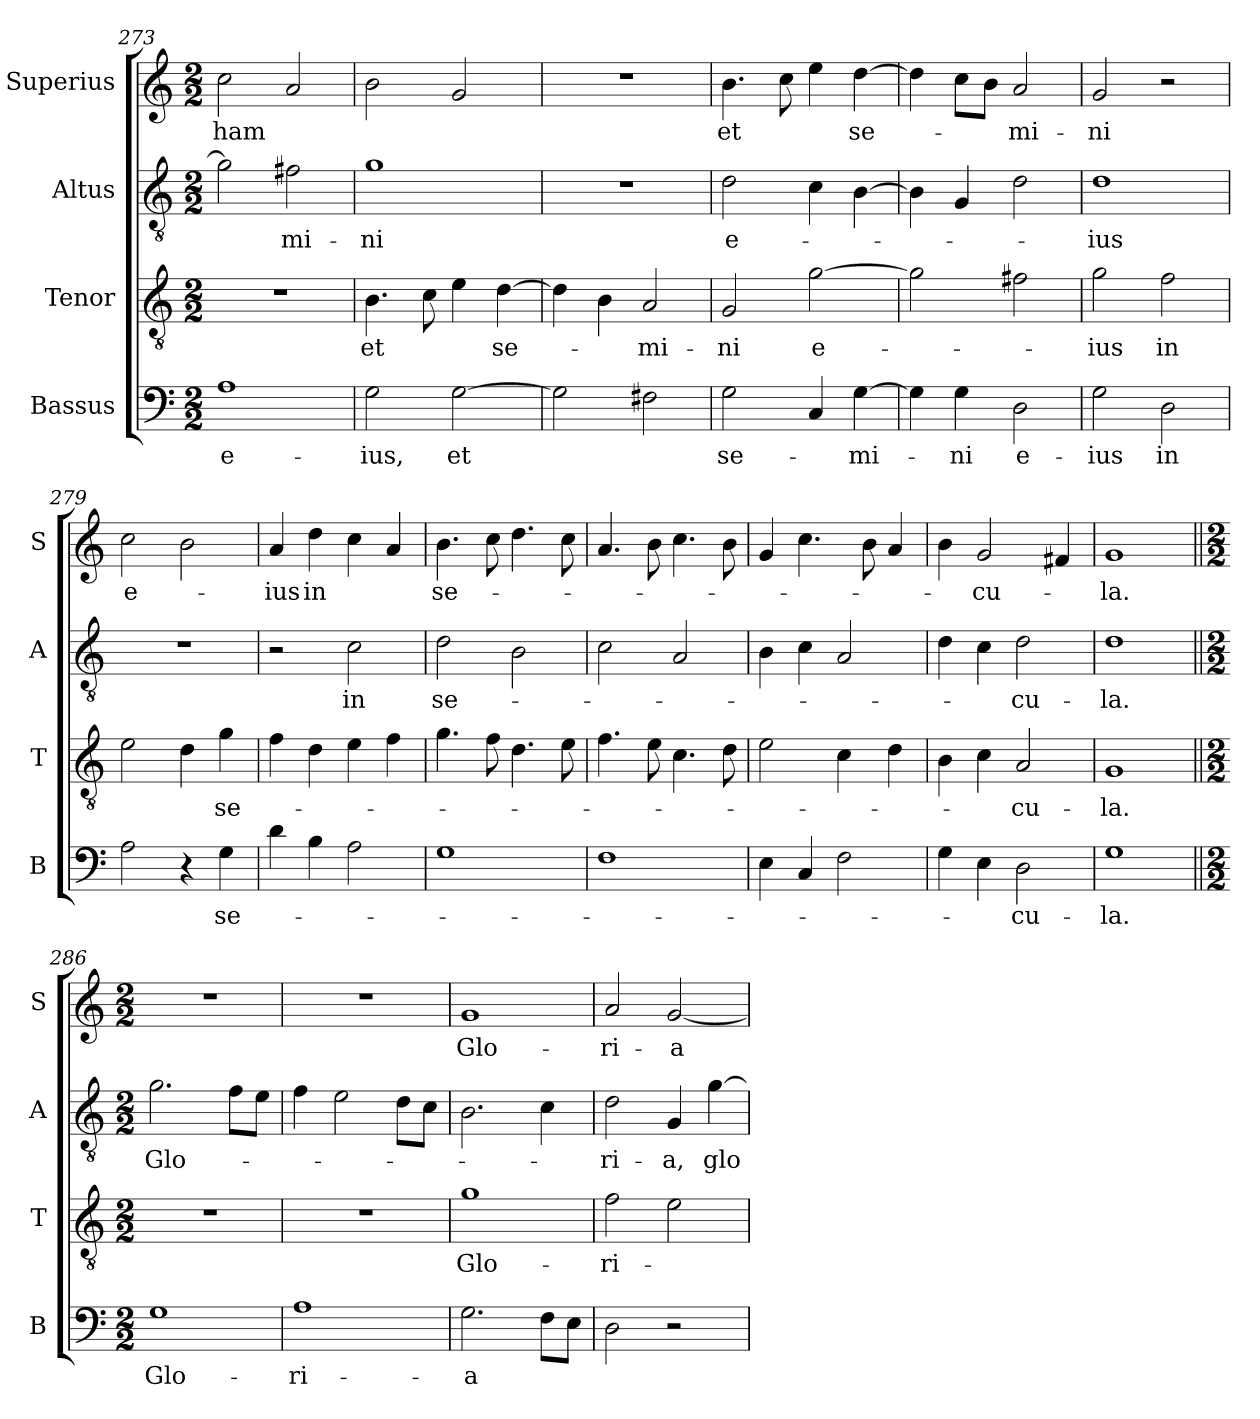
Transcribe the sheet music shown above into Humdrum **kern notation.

**kern	**text	**kern	**text	**kern	**text	**kern	**text
*part4	*part4	*part3	*part3	*part2	*part2	*part1	*part1
*staff4	*staff4	*staff3	*staff3	*staff2	*staff2	*staff1	*staff1
*I"Bassus	*	*I"Tenor	*	*I"Altus	*	*I"Superius	*
*I'B	*	*I'T	*	*I'A	*	*I'S	*
*clefF4	*	*clefGv2	*	*clefGv2	*	*clefG2	*
*k[]	*	*k[]	*	*k[]	*	*k[]	*
*M2/2	*	*M2/2	*	*M2/2	*	*M2/2	*
=273	=273	=273	=273	=273	=273	=273	=273
1A	e-	1r	.	2g]	.	2cc	-ham
.	.	.	.	2f#X	-mi-	2a	.
=274	=274	=274	=274	=274	=274	=274	=274
2G	-ius,	4.B	et	1g	-ni	2b	.
.	.	8c	.	.	.	.	.
!	!LO:LY:i	!	!	!	!	!	!
[2G	et	4e	.	.	.	2g	.
.	.	[4d	se-	.	.	.	.
=275	=275	=275	=275	=275	=275	=275	=275
2G]	.	4d]	.	1r	.	1r	.
.	.	4B	.	.	.	.	.
2F#X	.	2A	-mi-	.	.	.	.
=276	=276	=276	=276	=276	=276	=276	=276
!	!LO:LY:i	!	!	!	!	!	!
2G	se-	2G	-ni	2d	e-	4.b	et
.	.	.	.	.	.	8cc	.
4C	.	[2g	e-	4c	.	4ee	.
!	!LO:LY:i	!	!	!	!	!	!
[4G	-mi-	.	.	[4B	.	[4dd	se-
=277	=277	=277	=277	=277	=277	=277	=277
4G]	.	2g]	.	4B]	.	4dd]	.
!	!LO:LY:i	!	!	!	!	!	!
4G	-ni	.	.	4G	.	8ccL	.
.	.	.	.	.	.	8bJ	.
!	!LO:LY:i	!	!	!	!	!	!
2D	e-	2f#X	.	2d	.	2a	-mi-
=278	=278	=278	=278	=278	=278	=278	=278
!	!LO:LY:i	!	!	!	!	!	!
2G	-ius	2g	-ius	1d	-ius	2g	-ni
2D	in	2f	in	.	.	2r	.
=279	=279	=279	=279	=279	=279	=279	=279
2A	.	2e	.	1r	.	2cc	e-
4r	.	4d	.	.	.	2b	.
4G	se-	4g	se-	.	.	.	.
=280	=280	=280	=280	=280	=280	=280	=280
4d	.	4f	.	2r	.	4a	-ius
4B	.	4d	.	.	.	4dd	in
2A	.	4e	.	2c	in	4cc	.
.	.	4f	.	.	.	4a	.
=281	=281	=281	=281	=281	=281	=281	=281
1G	.	4.g	.	2d	se-	4.b	se-
.	.	8f	.	.	.	8cc	.
.	.	4.d	.	2B	.	4.dd	.
.	.	8e	.	.	.	8cc	.
=282	=282	=282	=282	=282	=282	=282	=282
1F	.	4.f	.	2c	.	4.a	.
.	.	8e	.	.	.	8b	.
.	.	4.c	.	2A	.	4.cc	.
.	.	8d	.	.	.	8b	.
=283	=283	=283	=283	=283	=283	=283	=283
4E	.	2e	.	4B	.	4g	.
4C	.	.	.	4c	.	4.cc	.
2F	.	4c	.	2A	.	.	.
.	.	.	.	.	.	8b	.
.	.	4d	.	.	.	4a	.
=284	=284	=284	=284	=284	=284	=284	=284
4G	.	4B	.	4d	.	4b	.
4E	.	4c	.	4c	.	2g	-cu-
2D	-cu-	2A	-cu-	2d	-cu-	.	.
.	.	.	.	.	.	4f#X	.
=285	=285	=285	=285	=285	=285	=285	=285
1G	-la.	1G	-la.	1d	-la.	1g	-la.
=286||	=286||	=286||	=286||	=286||	=286||	=286||	=286||
*M2/2	*	*M2/2	*	*M2/2	*	*M2/2	*
1G	Glo-	1r	.	2.g	Glo-	1r	.
.	.	.	.	8fL	.	.	.
.	.	.	.	8eJ	.	.	.
=287	=287	=287	=287	=287	=287	=287	=287
1A	-ri-	1r	.	4f	.	1r	.
.	.	.	.	2e	.	.	.
.	.	.	.	8dL	.	.	.
.	.	.	.	8cJ	.	.	.
=288	=288	=288	=288	=288	=288	=288	=288
2.G	-a	1g	Glo-	2.B	.	1g	Glo-
8FL	.	.	.	4c	.	.	.
8EJ	.	.	.	.	.	.	.
=289	=289	=289	=289	=289	=289	=289	=289
2D	.	2f	-ri-	2d	-ri-	2a	-ri-
2r	.	2e	.	4G	-a,	[2g	-a
!	!	!	!	!	!LO:LY:i	!	!
.	.	.	.	[4g	glo-	.	.
=	=	=	=	=	=	=	=
*-	*-	*-	*-	*-	*-	*-	*-
